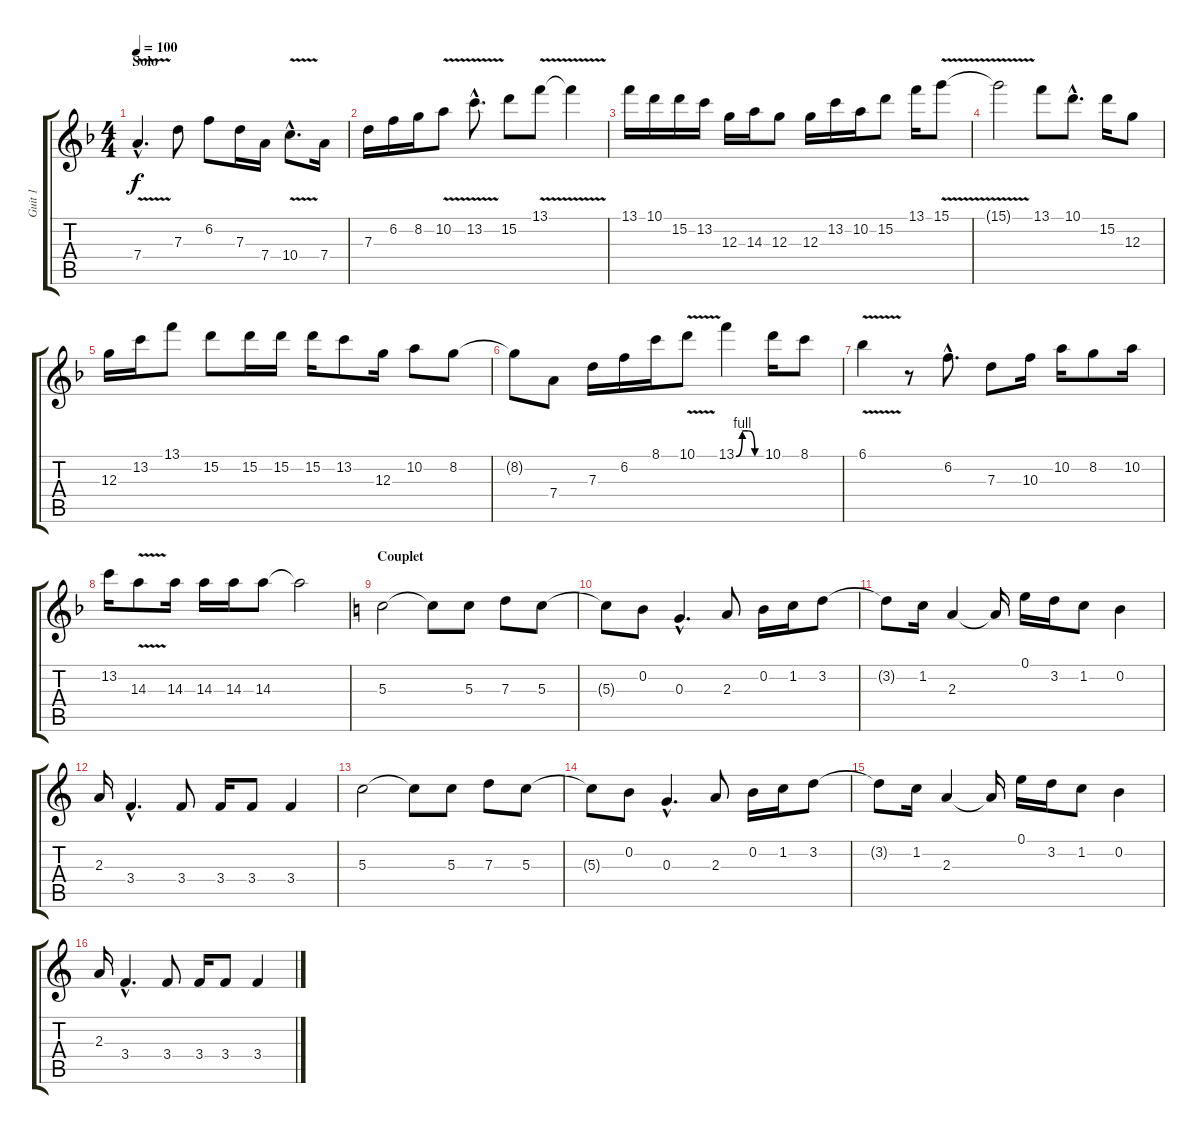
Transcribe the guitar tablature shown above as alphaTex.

\track ("Guit 1" "Guit 1") {instrument distortionguitar}
\staff {score tabs}
\tuning (E4 B3 G3 D3 A2 E2) {hide}
\ts (4 4)
\section ("" "Solo")
\tempo 100
\clef g2
\ks f
7.4{v hac}.4{d dy f volume 16} 7.3.8 6.2.8 7.3.16 7.4.16 10.4{v hac}.8{d} 7.4.16 |
7.3.16 6.2.16 8.2.16 10.2{v}.8 13.2{v hac}.8{d} 15.2.8 13.1{v}.8 13.1{t}.4 |
13.1.16 10.1.16 15.2.16 13.2.16 12.3.16 14.3.16 12.3.8 12.3.16 13.2.16 10.2.16 15.2.8 13.1.16 15.1{v}.8 |
15.1{t}.2 13.1.8 10.1{hac}.8{d} 15.2.16 12.3.8 |
12.3.16 13.2.16 13.1.8 15.2.8 15.2.16 15.2.16 15.2.16 13.2.8 12.3.16 10.2.8 8.2.8 |
8.2{t}.8 7.4.8 7.3.16 6.2.16 8.1.16 10.1{v}.8 13.1{be (custom 0 0 15 4 30 4 45 0 60 0)}.4 10.1.16 8.1.8 |
6.1{v}.4 r.8 6.2{hac}.8{d} 7.3.8 10.3.16 10.2.16 8.2.8 10.2.16 |
13.2.16 14.3{v}.8 14.3.16 14.3.16 14.3.16 14.3.8 14.3{t}.2 |
\section ("" "Couplet")
\ks c
5.3.2{volume 13 instrument electricguitarclean} 5.3{t}.8 5.3.8 7.3.8 5.3.8 |
5.3{t}.8 0.2.8 0.3{hac}.4{d} 2.3.8 0.2.16 1.2.16 3.2.8 |
3.2{t}.8 1.2.16 2.3.4 2.3{t}.16 0.1.16 3.2.16 1.2.8 0.2.4 |
2.3.16 3.4{hac}.4{d} 3.4.8 3.4.16 3.4.8 3.4.4 |
5.3.2 5.3{t}.8 5.3.8 7.3.8 5.3.8 |
5.3{t}.8 0.2.8 0.3{hac}.4{d} 2.3.8 0.2.16 1.2.16 3.2.8 |
3.2{t}.8 1.2.16 2.3.4 2.3{t}.16 0.1.16 3.2.16 1.2.8 0.2.4 |
2.3.16 3.4{hac}.4{d} 3.4.8 3.4.16 3.4.8 3.4.4
